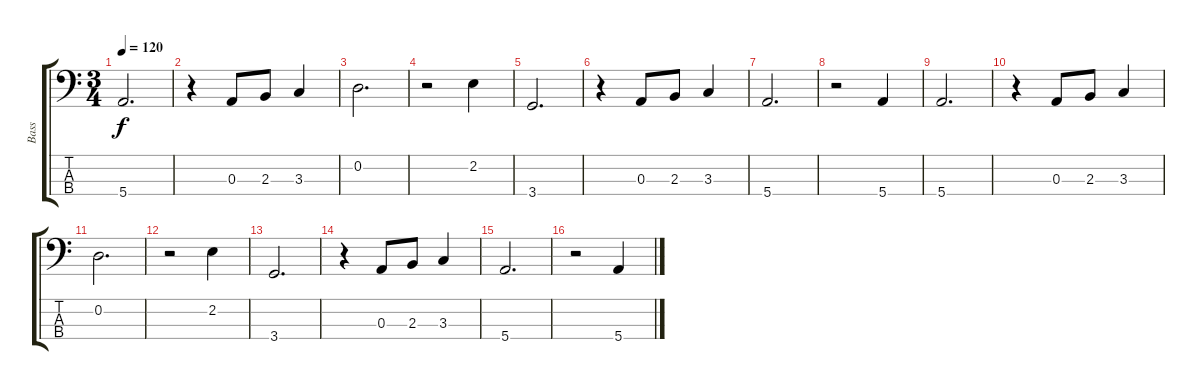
\track ("Bass" "Bass") {instrument electricbassfinger}
\staff {score tabs}
\tuning (G2 D2 A1 E1) {hide}
\ts (3 4)
\tempo 120
\clef f4
\ks c
5.4.2{d dy f} |
r.4 0.3.8 2.3.8 3.3.4 |
0.2.2{d} |
r.2 2.2.4 |
3.4.2{d} |
r.4 0.3.8 2.3.8 3.3.4 |
5.4.2{d} |
r.2 5.4.4 |
5.4.2{d} |
r.4 0.3.8 2.3.8 3.3.4 |
0.2.2{d} |
r.2 2.2.4 |
3.4.2{d} |
r.4 0.3.8 2.3.8 3.3.4 |
5.4.2{d} |
r.2 5.4.4
